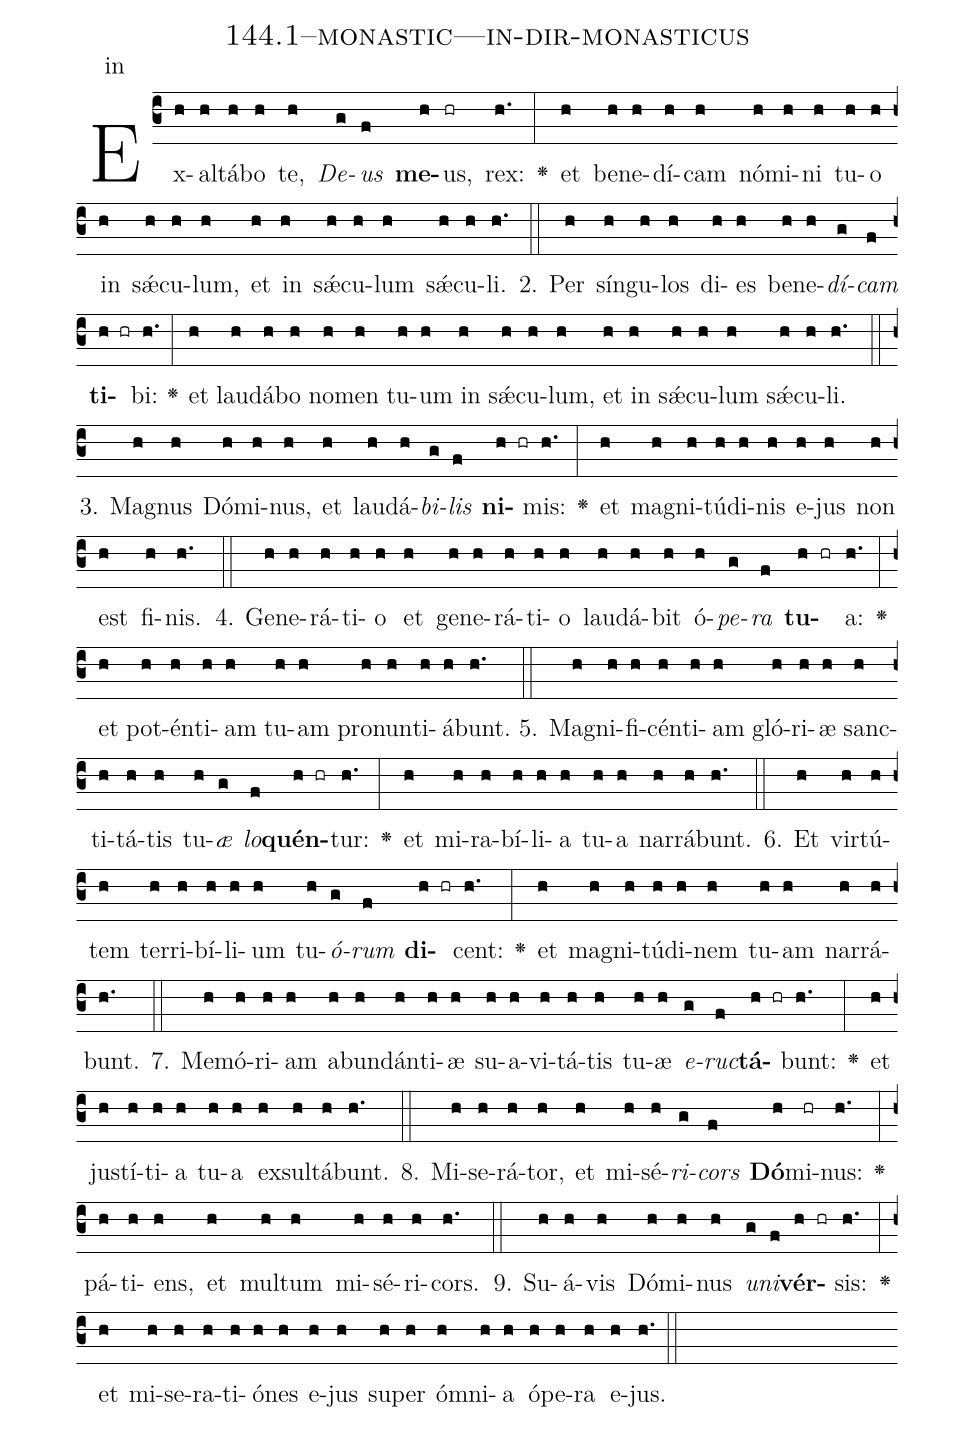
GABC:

name: 144.1--monastic---in-dir-monasticus;
annotation: in;
%%
(c3)Ex(h)al(h)tá(h)bo(h) te,(h) <i>De</i>(g)<i>us</i>(f) <b>me</b>(h)us,(hr) rex:(h.) <v>\greheightstar</v>(:) et(h) be(h)ne(h)dí(h)cam(h) nó(h)mi(h)ni(h) tu(h)o(h) in(h) sǽ(h)cu(h)lum,(h) et(h) in(h) sǽ(h)cu(h)lum(h) sǽ(h)cu(h)li.(h.) (::)
2. Per(h) sín(h)gu(h)los(h) di(h)es(h) be(h)ne(h)<i>dí</i>(g)<i>cam</i>(f) <b>ti</b>(h hr)bi:(h.) <v>\greheightstar</v>(:) et(h) lau(h)dá(h)bo(h) no(h)men(h) tu(h)um(h) in(h) sǽ(h)cu(h)lum,(h) et(h) in(h) sǽ(h)cu(h)lum(h) sǽ(h)cu(h)li.(h.) (::)
3. Ma(h)gnus(h) Dó(h)mi(h)nus,(h) et(h) lau(h)dá(h)<i>bi</i>(g)<i>lis</i>(f) <b>ni</b>(h hr)mis:(h.) <v>\greheightstar</v>(:) et(h) ma(h)gni(h)tú(h)di(h)nis(h) e(h)jus(h) non(h) est(h) fi(h)nis.(h.) (::)
4. Ge(h)ne(h)rá(h)ti(h)o(h) et(h) ge(h)ne(h)rá(h)ti(h)o(h) lau(h)dá(h)bit(h) ó(h)<i>pe</i>(g)<i>ra</i>(f) <b>tu</b>(h hr)a:(h.) <v>\greheightstar</v>(:) et(h) pot(h)én(h)ti(h)am(h) tu(h)am(h) pro(h)nun(h)ti(h)á(h)bunt.(h.) (::)
5. Ma(h)gni(h)fi(h)cén(h)ti(h)am(h) gló(h)ri(h)æ(h) sanc(h)ti(h)tá(h)tis(h) tu(h)<i>æ</i>(g) <i>lo</i>(f)<b>quén</b>(h hr)tur:(h.) <v>\greheightstar</v>(:) et(h) mi(h)ra(h)bí(h)li(h)a(h) tu(h)a(h) nar(h)rá(h)bunt.(h.) (::)
6. Et(h) vir(h)tú(h)tem(h) ter(h)ri(h)bí(h)li(h)um(h) tu(h)<i>ó</i>(g)<i>rum</i>(f) <b>di</b>(h hr)cent:(h.) <v>\greheightstar</v>(:) et(h) ma(h)gni(h)tú(h)di(h)nem(h) tu(h)am(h) nar(h)rá(h)bunt.(h.) (::)
7. Me(h)mó(h)ri(h)am(h) ab(h)un(h)dán(h)ti(h)æ(h) su(h)a(h)vi(h)tá(h)tis(h) tu(h)æ(h) <i>e</i>(g)<i>ruc</i>(f)<b>tá</b>(h hr)bunt:(h.) <v>\greheightstar</v>(:) et(h) jus(h)tí(h)ti(h)a(h) tu(h)a(h) ex(h)sul(h)tá(h)bunt.(h.) (::)
8. Mi(h)se(h)rá(h)tor,(h) et(h) mi(h)sé(h)<i>ri</i>(g)<i>cors</i>(f) <b>Dó</b>(h)mi(hr)nus:(h.) <v>\greheightstar</v>(:) pá(h)ti(h)ens,(h) et(h) mul(h)tum(h) mi(h)sé(h)ri(h)cors.(h.) (::)
9. Su(h)á(h)vis(h) Dó(h)mi(h)nus(h) <i>u</i>(g)<i>ni</i>(f)<b>vér</b>(h hr)sis:(h.) <v>\greheightstar</v>(:) et(h) mi(h)se(h)ra(h)ti(h)ó(h)nes(h) e(h)jus(h) su(h)per(h) óm(h)ni(h)a(h) ó(h)pe(h)ra(h) e(h)jus.(h.) (::)
